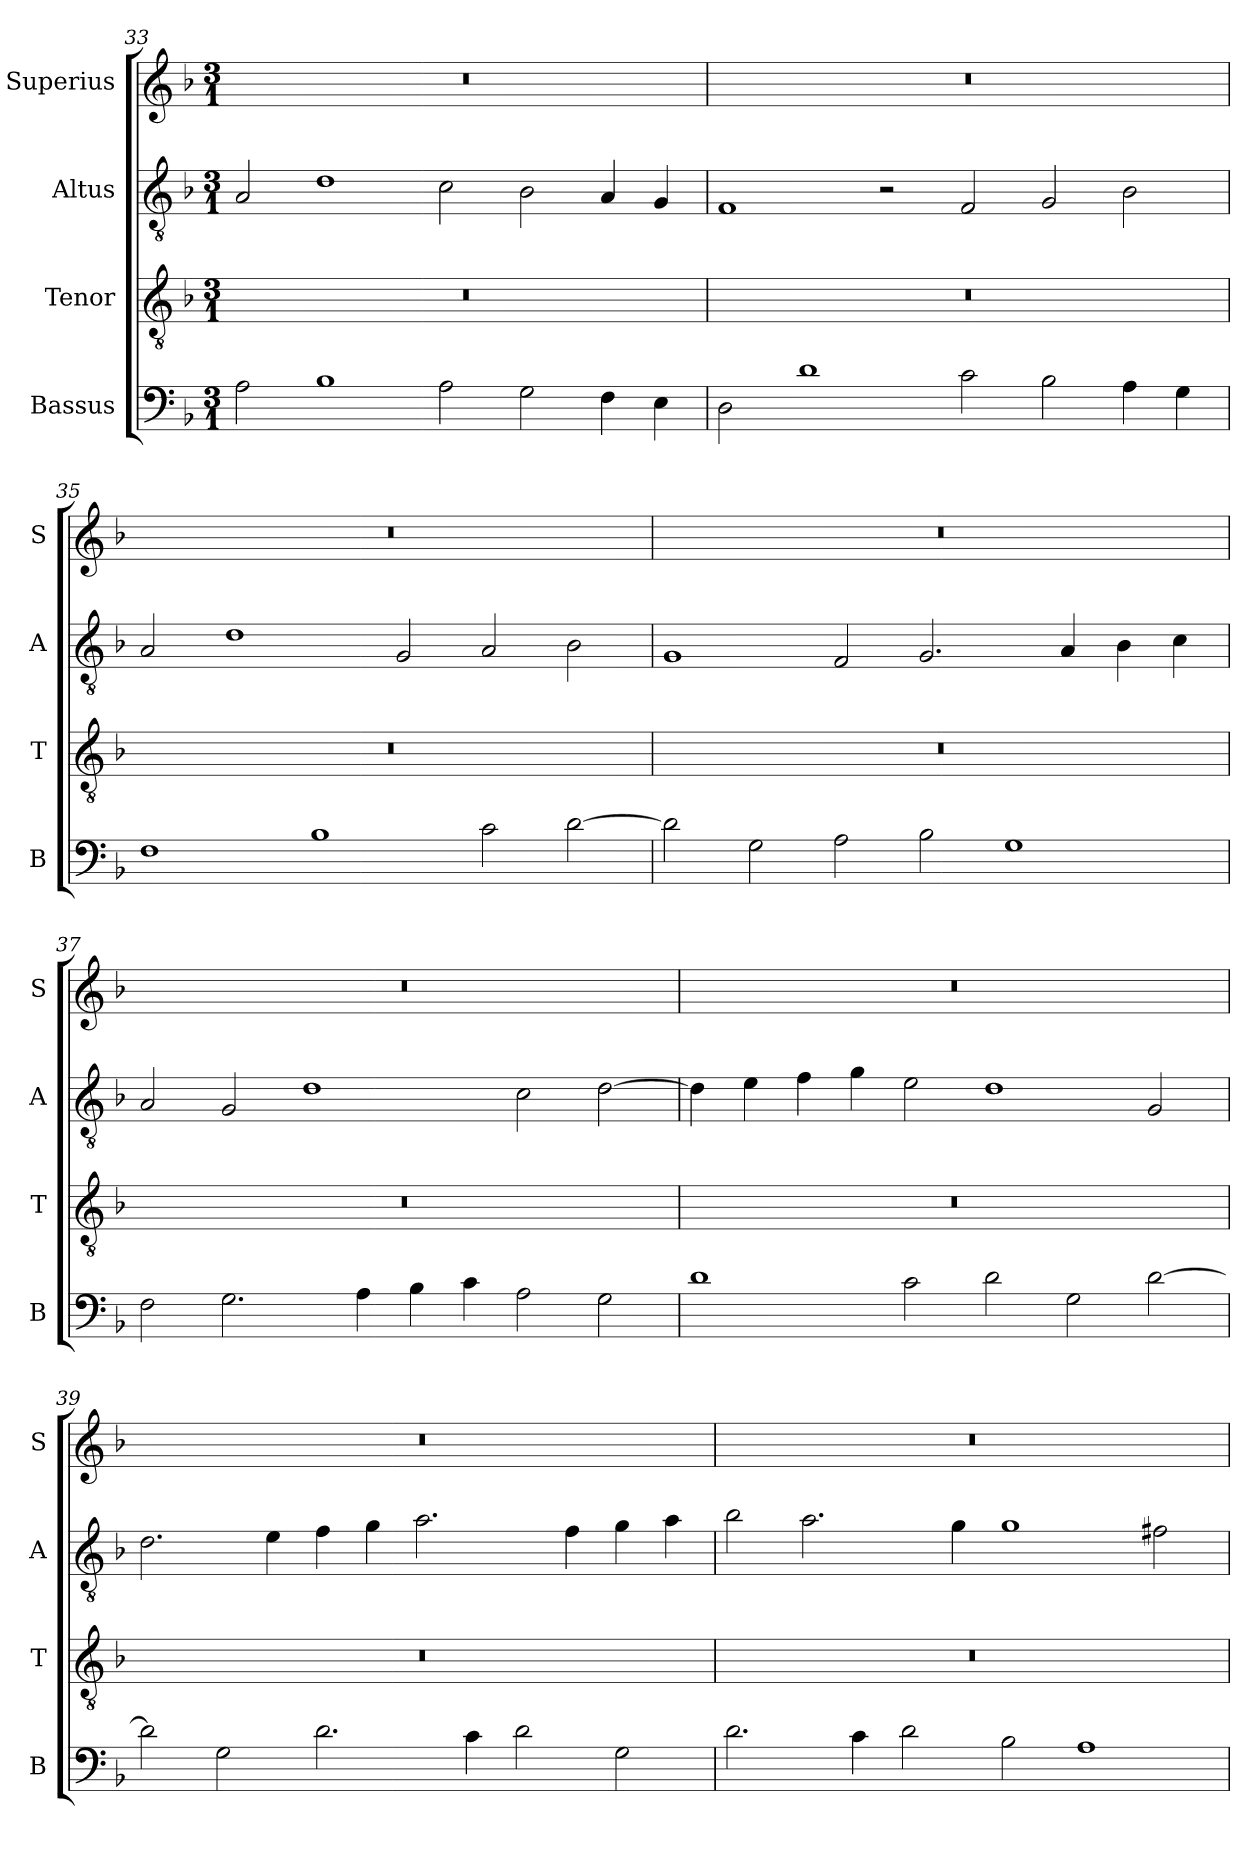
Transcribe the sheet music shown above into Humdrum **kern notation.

**kern	**kern	**kern	**kern
*part4	*part3	*part2	*part1
*staff4	*staff3	*staff2	*staff1
*I"Bassus	*I"Tenor	*I"Altus	*I"Superius
*I'B	*I'T	*I'A	*I'S
*clefF4	*clefGv2	*clefGv2	*clefG2
*k[b-]	*k[b-]	*k[b-]	*k[b-]
*M3/1	*M3/1	*M3/1	*M3/1
=33	=33	=33	=33
2A\	0.r	2A/	0.r
1B-	.	1d	.
2A\	.	2c\	.
2G\	.	2B-\	.
4F\	.	4A/	.
4E\	.	4G/	.
=34	=34	=34	=34
2D\	0.r	1F	0.r
1d	.	.	.
.	.	2r	.
2c\	.	2F/	.
2B-\	.	2G/	.
4A\	.	2B-\	.
4G\	.	.	.
=35	=35	=35	=35
1F	0.r	2A/	0.r
.	.	1d	.
1B-	.	.	.
.	.	2G/	.
2c\	.	2A/	.
[2d\	.	2B-\	.
=36	=36	=36	=36
2d\]	0.r	1G	0.r
2G\	.	.	.
2A\	.	2F/	.
2B-\	.	2.G/	.
1G	.	.	.
.	.	4A/	.
.	.	4B-\	.
.	.	4c\	.
=37	=37	=37	=37
2F\	0.r	2A/	0.r
2.G\	.	2G/	.
.	.	1d	.
4A\	.	.	.
4B-\	.	.	.
4c\	.	.	.
2A\	.	2c\	.
2G\	.	[2d\	.
=38	=38	=38	=38
1d	0.r	4d\]	0.r
.	.	4e\	.
.	.	4f\	.
.	.	4g\	.
2c\	.	2e\	.
2d\	.	1d	.
2G\	.	.	.
[2d\	.	2G/	.
=39	=39	=39	=39
2d\]	0.r	2.d\	0.r
2G\	.	.	.
.	.	4e\	.
2.d\	.	4f\	.
.	.	4g\	.
.	.	2.a\	.
4c\	.	.	.
2d\	.	.	.
.	.	4f\	.
2G\	.	4g\	.
.	.	4a\	.
=40	=40	=40	=40
2.d\	0.r	2b-\	0.r
.	.	2.a\	.
4c\	.	.	.
2d\	.	.	.
.	.	4g\	.
2B-\	.	1g	.
1A	.	.	.
.	.	2f#X\	.
=	=	=	=
*-	*-	*-	*-
